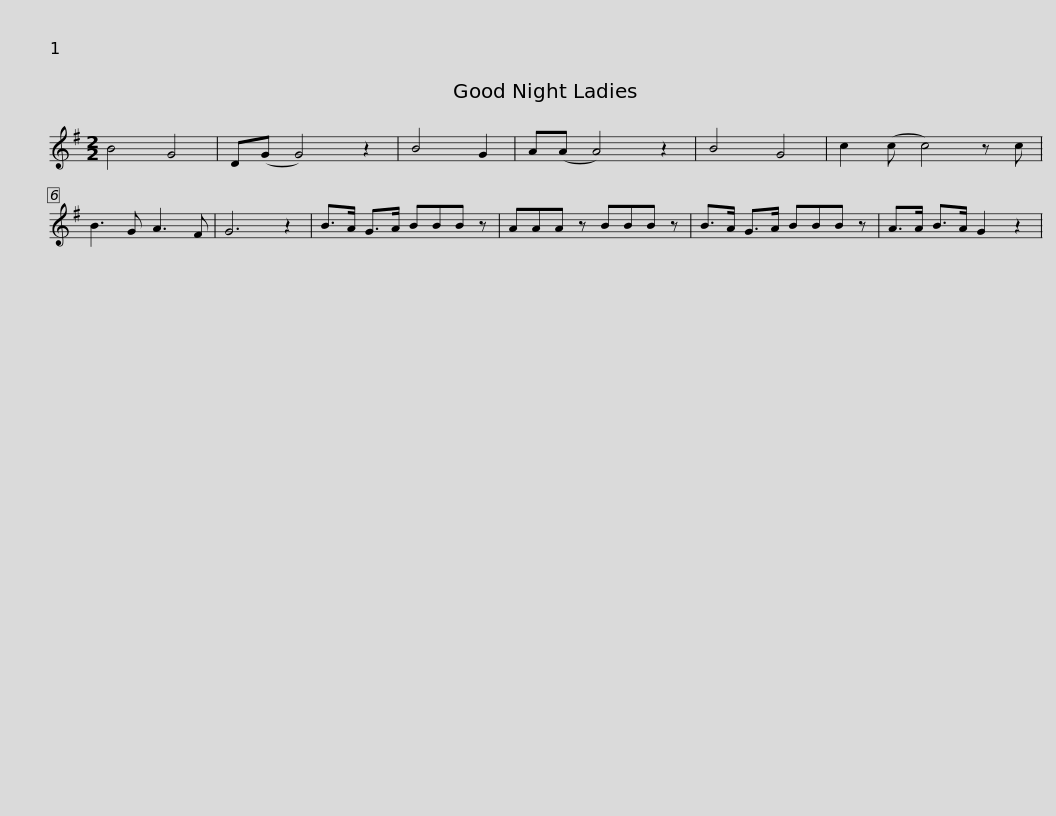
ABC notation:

X:1
L:1/8
M:2/2
I:linebreak $
K:G
V:1 treble
V:1
 B4 G4 | D(G G4) z2 | B4 G2 | A(A A4) z2 | B4 G4 | %5
 c2 (c c4) z c | B3 G A3 F | G6 z2 | B>A G>A BBB z |$ AAA z BBB z | %10
 B>A G>A BBB z | A>A B>A G2 z2 | %12
